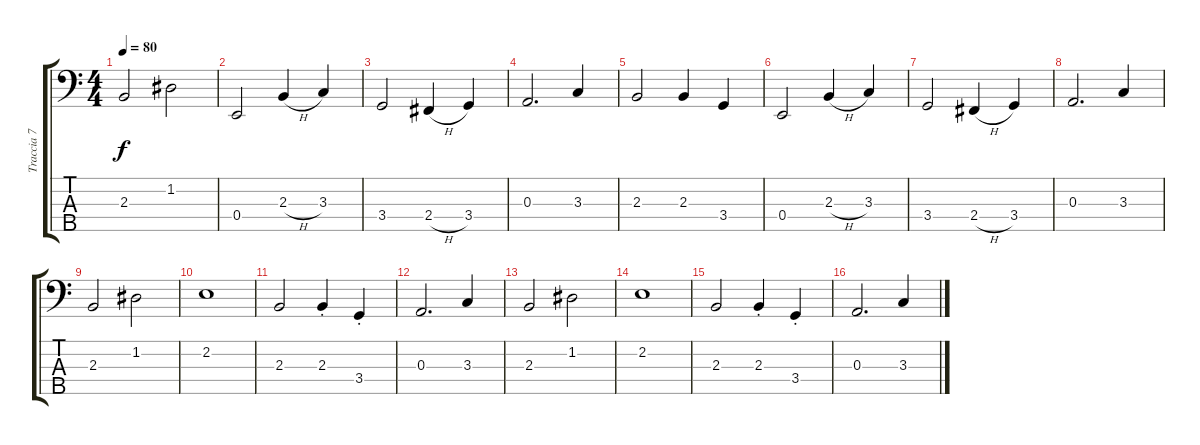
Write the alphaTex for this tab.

\track ("Traccia 7" "Traccia 7") {instrument electricbassfinger}
\staff {score tabs}
\tuning (G2 D2 A1 E1 B0) {hide}
\ts (4 4)
\tempo 80
\clef f4
\ks c
2.3.2{dy f} 1.2.2 |
0.4.2 2.3{h}.4 3.3.4 |
3.4.2 2.4{h}.4 3.4.4 |
0.3.2{d} 3.3.4 |
2.3.2 2.3.4 3.4.4 |
0.4.2 2.3{h}.4 3.3.4 |
3.4.2 2.4{h}.4 3.4.4 |
0.3.2{d} 3.3.4 |
2.3.2 1.2.2 |
2.2.1 |
2.3.2 2.3{st}.4 3.4{st}.4 |
0.3.2{d} 3.3.4 |
2.3.2 1.2.2 |
2.2.1 |
2.3.2 2.3{st}.4 3.4{st}.4 |
0.3.2{d} 3.3.4
